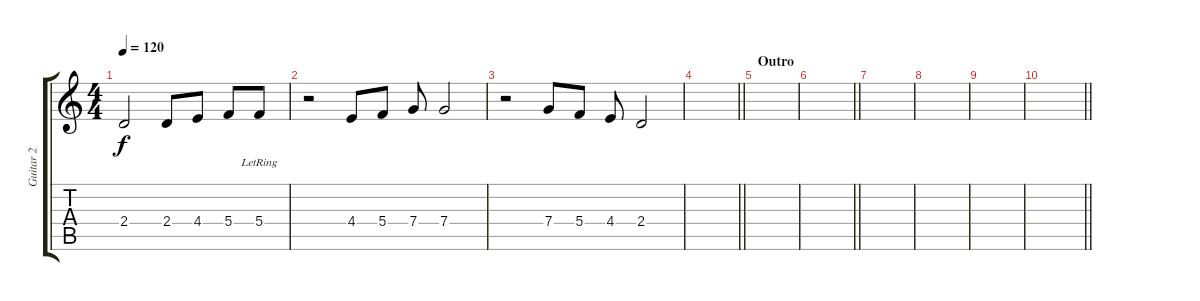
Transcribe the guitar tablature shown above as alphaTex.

\track ("Guitar 2" "Guitar 2") {instrument distortionguitar}
\staff {score tabs}
\tuning (D4 A3 F3 C3 G2 C2) {hide}
\ts (4 4)
\tempo 120
\clef g2
\ks c
2.4.2{dy f} 2.4.8 4.4.8 5.4.8 5.4{lr}.8 |
r.2 4.4.8 5.4.8 7.4.8 7.4.2 |
r.2 7.4.8 5.4.8 4.4.8 2.4.2 |
\barLineRight lightlight
|
\section ("" "Outro")
|
\barLineRight lightlight
|
|
|
|
\barLineRight lightlight
